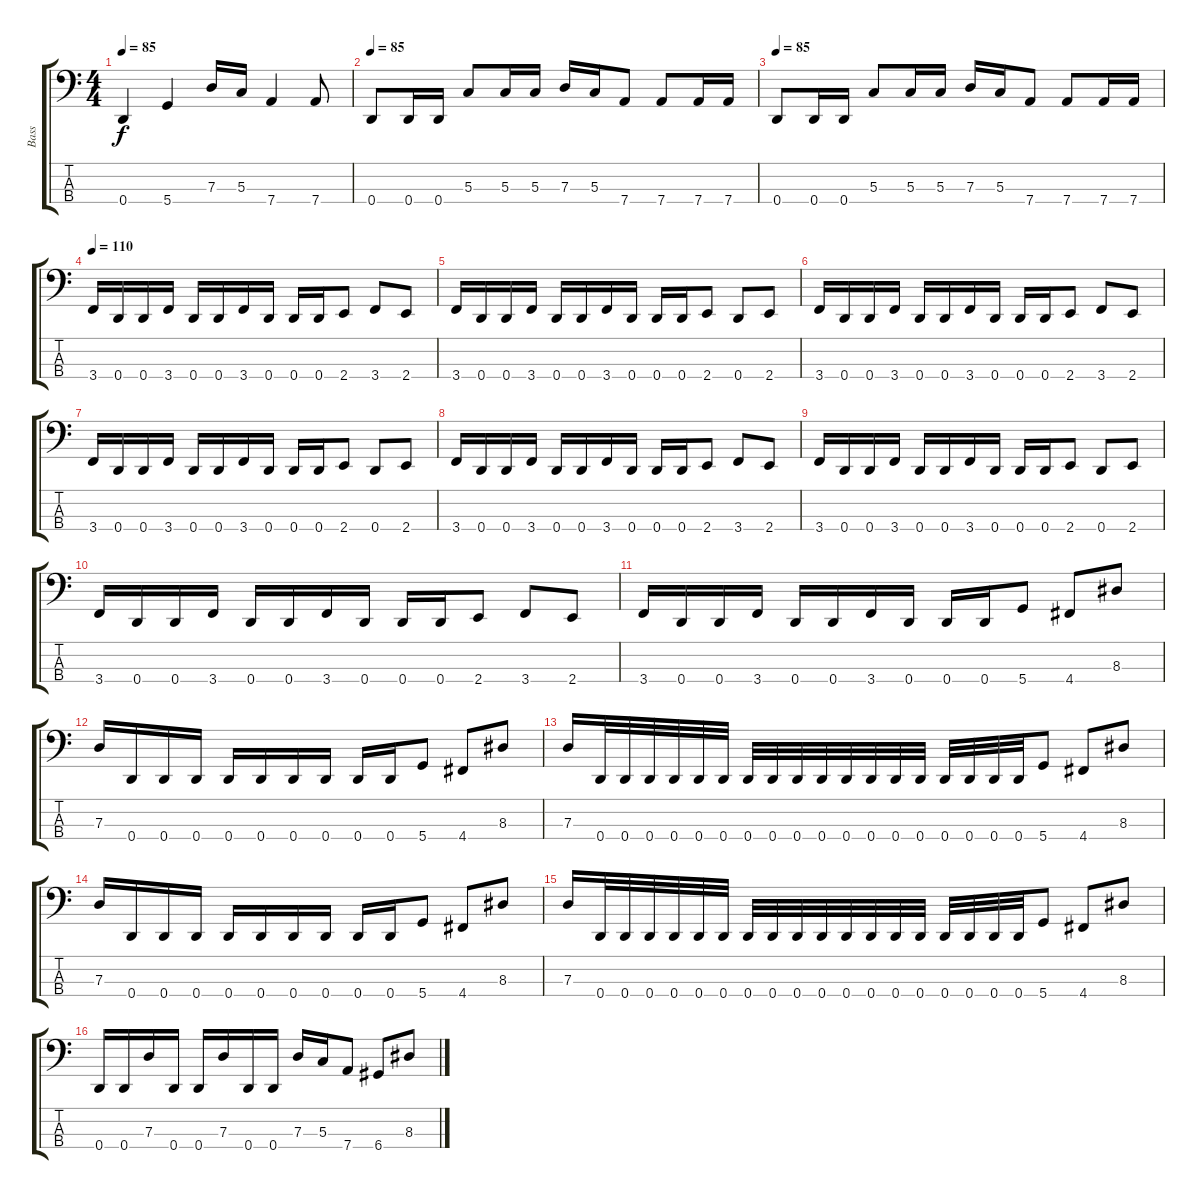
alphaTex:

\track ("Bass" "Bass") {instrument electricbasspick}
\staff {score tabs}
\tuning (F2 C2 G1 D1) {hide}
\ts (4 4)
\tempo 85
\clef f4
\ks c
0.4.4{dy f} 5.4.4 7.3.16 5.3.16 7.4.4 7.4.8 |
\tempo 92
\tempo 85
0.4.8 0.4.16 0.4.16 5.3.8 5.3.16 5.3.16 7.3.16 5.3.16 7.4.8 7.4.8 7.4.16 7.4.16 |
\tempo 98
\tempo 85
0.4.8 0.4.16 0.4.16 5.3.8 5.3.16 5.3.16 7.3.16 5.3.16 7.4.8 7.4.8 7.4.16 7.4.16 |
\tempo 110
3.4.16 0.4.16 0.4.16 3.4.16 0.4.16 0.4.16 3.4.16 0.4.16 0.4.16 0.4.16 2.4.8 3.4.8 2.4.8 |
3.4.16 0.4.16 0.4.16 3.4.16 0.4.16 0.4.16 3.4.16 0.4.16 0.4.16 0.4.16 2.4.8 0.4.8 2.4.8 |
3.4.16 0.4.16 0.4.16 3.4.16 0.4.16 0.4.16 3.4.16 0.4.16 0.4.16 0.4.16 2.4.8 3.4.8 2.4.8 |
3.4.16 0.4.16 0.4.16 3.4.16 0.4.16 0.4.16 3.4.16 0.4.16 0.4.16 0.4.16 2.4.8 0.4.8 2.4.8 |
3.4.16 0.4.16 0.4.16 3.4.16 0.4.16 0.4.16 3.4.16 0.4.16 0.4.16 0.4.16 2.4.8 3.4.8 2.4.8 |
3.4.16 0.4.16 0.4.16 3.4.16 0.4.16 0.4.16 3.4.16 0.4.16 0.4.16 0.4.16 2.4.8 0.4.8 2.4.8 |
3.4.16 0.4.16 0.4.16 3.4.16 0.4.16 0.4.16 3.4.16 0.4.16 0.4.16 0.4.16 2.4.8 3.4.8 2.4.8 |
3.4.16 0.4.16 0.4.16 3.4.16 0.4.16 0.4.16 3.4.16 0.4.16 0.4.16 0.4.16 5.4.8 4.4.8 8.3.8 |
7.3.16 0.4.16 0.4.16 0.4.16 0.4.16 0.4.16 0.4.16 0.4.16 0.4.16 0.4.16 5.4.8 4.4.8 8.3.8 |
7.3.16 0.4.32 0.4.32 0.4.32 0.4.32 0.4.32 0.4.32 0.4.32 0.4.32 0.4.32 0.4.32 0.4.32 0.4.32 0.4.32 0.4.32 0.4.32 0.4.32 0.4.32 0.4.32 5.4.8 4.4.8 8.3.8 |
7.3.16 0.4.16 0.4.16 0.4.16 0.4.16 0.4.16 0.4.16 0.4.16 0.4.16 0.4.16 5.4.8 4.4.8 8.3.8 |
7.3.16 0.4.32 0.4.32 0.4.32 0.4.32 0.4.32 0.4.32 0.4.32 0.4.32 0.4.32 0.4.32 0.4.32 0.4.32 0.4.32 0.4.32 0.4.32 0.4.32 0.4.32 0.4.32 5.4.8 4.4.8 8.3.8 |
0.4.16 0.4.16 7.3.16 0.4.16 0.4.16 7.3.16 0.4.16 0.4.16 7.3.16 5.3.16 7.4.8 6.4.8 8.3.8
